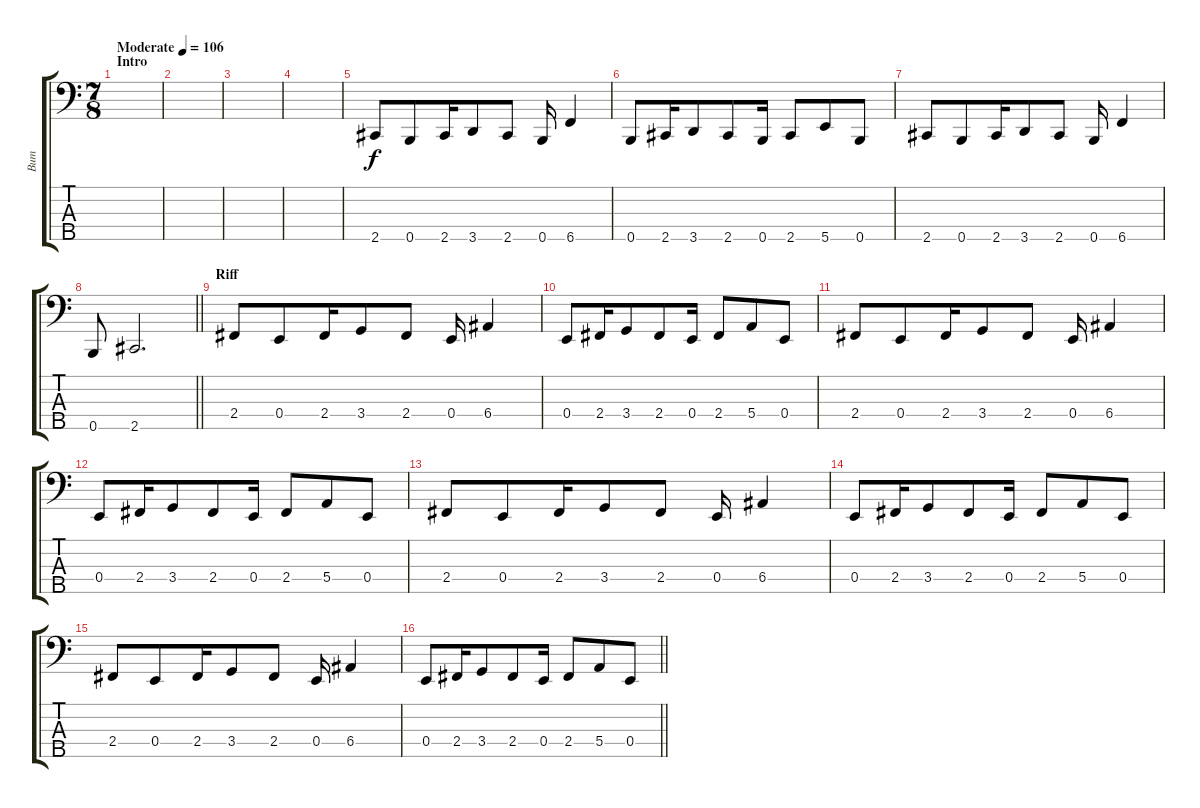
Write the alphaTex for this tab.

\track ("Вит" "Вит") {instrument electricbasspick}
\staff {score tabs}
\tuning (G2 D2 A1 E1 B0) {hide}
\ts (7 8)
\section ("" "Intro")
\tempo (106 "Moderate")
\clef f4
\ks c
|
|
|
|
2.5.8 0.5.8 2.5.16 3.5.8 2.5.8 0.5.16 6.5.4 |
0.5.8 2.5.16 3.5.8 2.5.8 0.5.16 2.5.8 5.5.8 0.5.8 |
2.5.8 0.5.8 2.5.16 3.5.8 2.5.8 0.5.16 6.5.4 |
\barLineRight lightlight
0.5.8 2.5.2{d} |
\section ("" "Riff")
2.4.8 0.4.8 2.4.16 3.4.8 2.4.8 0.4.16 6.4.4 |
0.4.8 2.4.16 3.4.8 2.4.8 0.4.16 2.4.8 5.4.8 0.4.8 |
2.4.8 0.4.8 2.4.16 3.4.8 2.4.8 0.4.16 6.4.4 |
0.4.8 2.4.16 3.4.8 2.4.8 0.4.16 2.4.8 5.4.8 0.4.8 |
2.4.8 0.4.8 2.4.16 3.4.8 2.4.8 0.4.16 6.4.4 |
0.4.8 2.4.16 3.4.8 2.4.8 0.4.16 2.4.8 5.4.8 0.4.8 |
2.4.8 0.4.8 2.4.16 3.4.8 2.4.8 0.4.16 6.4.4 |
\barLineRight lightlight
0.4.8 2.4.16 3.4.8 2.4.8 0.4.16 2.4.8 5.4.8 0.4.8
